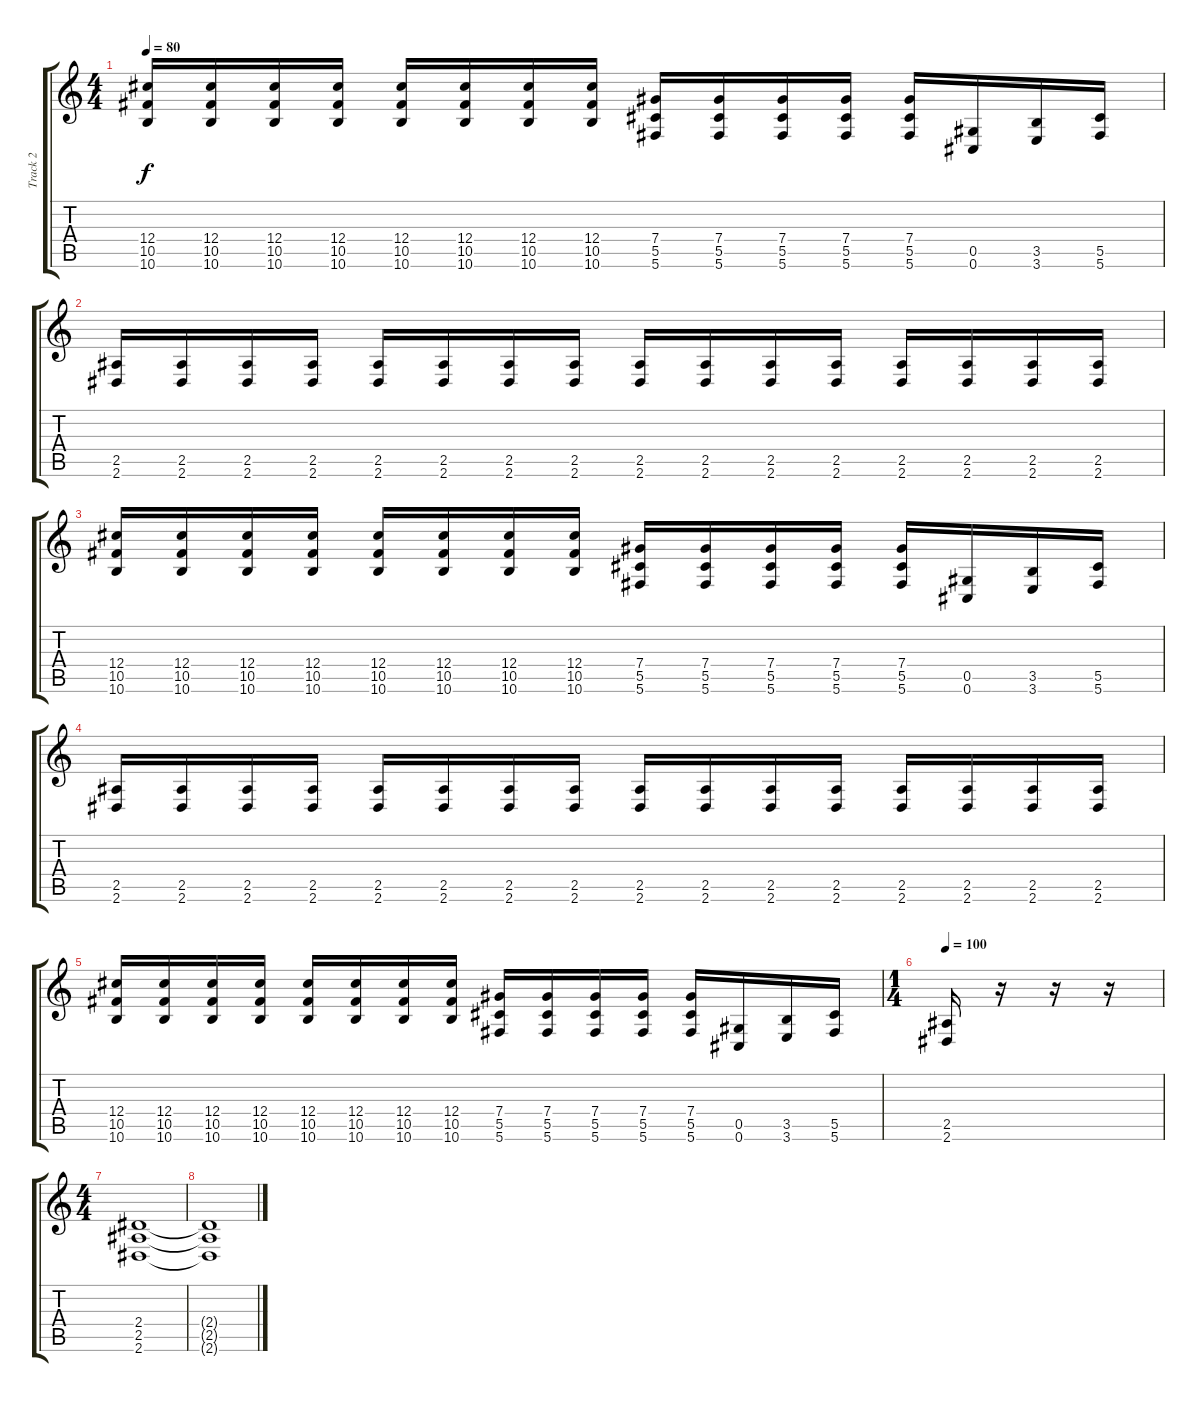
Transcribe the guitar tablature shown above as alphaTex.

\track ("Track 2" "Track 2") {instrument distortionguitar}
\staff {score tabs}
\tuning (Eb4 Bb3 Gb3 Db3 Ab2 Db2) {hide}
\ts (4 4)
\tempo 80
\clef g2
\ks c
(12.4 10.5 10.6).16{dy f} (12.4 10.5 10.6).16 (12.4 10.5 10.6).16 (12.4 10.5 10.6).16 (12.4 10.5 10.6).16 (12.4 10.5 10.6).16 (12.4 10.5 10.6).16 (12.4 10.5 10.6).16 (7.4 5.5 5.6).16 (7.4 5.5 5.6).16 (7.4 5.5 5.6).16 (7.4 5.5 5.6).16 (7.4 5.5 5.6).16 (0.5 0.6).16 (3.5 3.6).16 (5.5 5.6).16 |
(2.5 2.6).16 (2.5 2.6).16 (2.5 2.6).16 (2.5 2.6).16 (2.5 2.6).16 (2.5 2.6).16 (2.5 2.6).16 (2.5 2.6).16 (2.5 2.6).16 (2.5 2.6).16 (2.5 2.6).16 (2.5 2.6).16 (2.5 2.6).16 (2.5 2.6).16 (2.5 2.6).16 (2.5 2.6).16 |
(12.4 10.5 10.6).16 (12.4 10.5 10.6).16 (12.4 10.5 10.6).16 (12.4 10.5 10.6).16 (12.4 10.5 10.6).16 (12.4 10.5 10.6).16 (12.4 10.5 10.6).16 (12.4 10.5 10.6).16 (7.4 5.5 5.6).16 (7.4 5.5 5.6).16 (7.4 5.5 5.6).16 (7.4 5.5 5.6).16 (7.4 5.5 5.6).16 (0.5 0.6).16 (3.5 3.6).16 (5.5 5.6).16 |
(2.5 2.6).16 (2.5 2.6).16 (2.5 2.6).16 (2.5 2.6).16 (2.5 2.6).16 (2.5 2.6).16 (2.5 2.6).16 (2.5 2.6).16 (2.5 2.6).16 (2.5 2.6).16 (2.5 2.6).16 (2.5 2.6).16 (2.5 2.6).16 (2.5 2.6).16 (2.5 2.6).16 (2.5 2.6).16 |
(12.4 10.5 10.6).16 (12.4 10.5 10.6).16 (12.4 10.5 10.6).16 (12.4 10.5 10.6).16 (12.4 10.5 10.6).16 (12.4 10.5 10.6).16 (12.4 10.5 10.6).16 (12.4 10.5 10.6).16 (7.4 5.5 5.6).16 (7.4 5.5 5.6).16 (7.4 5.5 5.6).16 (7.4 5.5 5.6).16 (7.4 5.5 5.6).16 (0.5 0.6).16 (3.5 3.6).16 (5.5 5.6).16 |
\ts (1 4)
\tempo 100
(2.5 2.6).16 r.16 r.16 r.16 |
\ts (4 4)
(2.4 2.5 2.6).1 |
(2.4{t} 2.5{t} 2.6{t}).1
